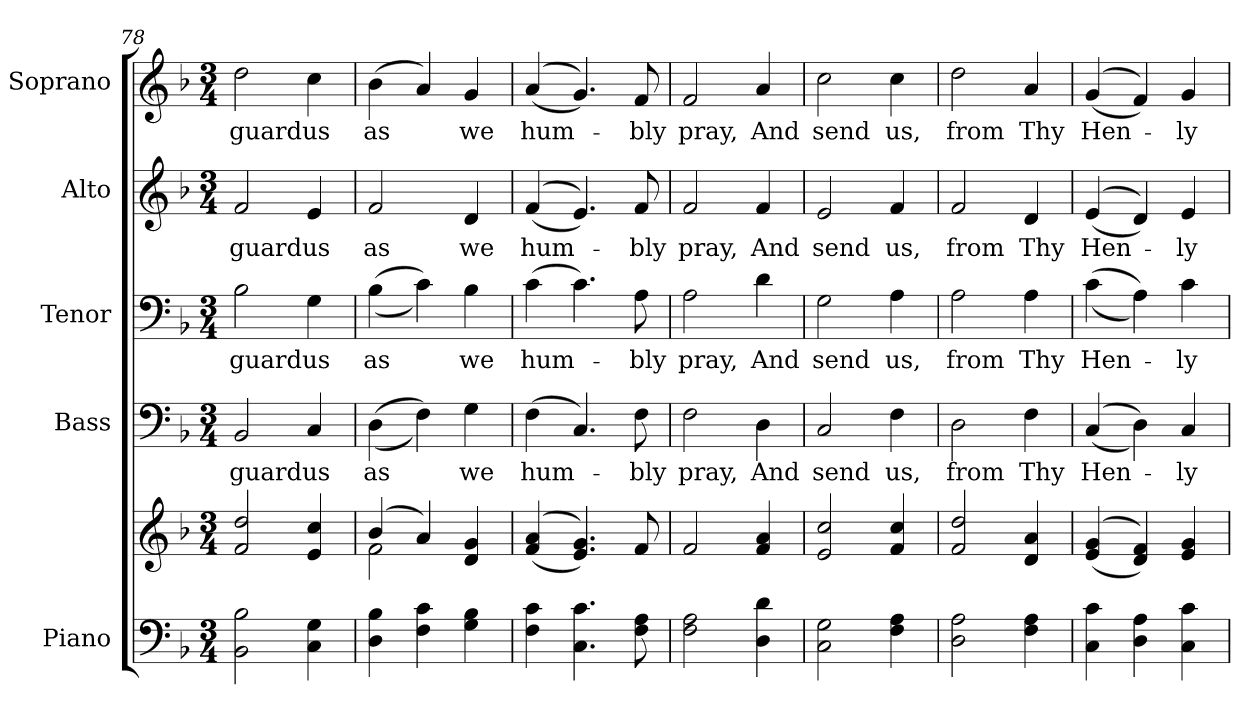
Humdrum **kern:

**kern	**kern	**kern	**text	**kern	**text	**kern	**text	**kern	**text
*part5	*part5	*part4	*part4	*part3	*part3	*part2	*part2	*part1	*part1
*staff6	*staff5	*staff4	*staff4	*staff3	*staff3	*staff2	*staff2	*staff1	*staff1
*I"Piano	*	*I"Bass	*	*I"Tenor	*	*I"Alto	*	*I"Soprano	*
*I'Pno.	*	*I'B.	*	*I'T.	*	*I'A.	*	*I'S.	*
!!LO:PB:g=z
*clefF4	*clefG2	*clefF4	*	*clefF4	*	*clefG2	*	*clefG2	*
*k[b-]	*k[b-]	*k[b-]	*	*k[b-]	*	*k[b-]	*	*k[b-]	*
*F:	*F:	*F:	*	*F:	*	*F:	*	*F:	*
*M3/4	*M3/4	*M3/4	*	*M3/4	*	*M3/4	*	*M3/4	*
=78	=78	=78	=78	=78	=78	=78	=78	=78	=78
!	!	!	!LO:LY:b:color=#000000	!	!	!	!	!	!
!	!	!	!	!	!LO:LY:b:color=#000000	!	!	!	!
!	!	!	!	!	!	!	!LO:LY:b:color=#000000	!	!
!	!	!	!	!	!	!	!	!	!LO:LY:b:color=#000000
2BB-i\ 2B-i	2fi/ 2ddi	2BB-i/	guard	2B-i\	guard	2fi/	guard	2ddi\	guard
!	!	!	!LO:LY:b:color=#000000	!	!	!	!	!	!
!	!	!	!	!	!LO:LY:b:color=#000000	!	!	!	!
!	!	!	!	!	!	!	!LO:LY:b:color=#000000	!	!
!	!	!	!	!	!	!	!	!	!LO:LY:b:color=#000000
4Ci\ 4Gi	4ei/ 4cci	4Ci/	us	4Gi\	us	4ei/	us	4cci\	us
=79	=79	=79	=79	=79	=79	=79	=79	=79	=79
*	*^	*	*	*	*	*	*	*	*
!	!	!	!	!LO:LY:b:color=#000000	!	!	!	!	!	!
!	!	!	!	!	!	!LO:LY:b:color=#000000	!	!	!	!
!	!	!	!	!	!	!	!	!LO:LY:b:color=#000000	!	!
!	!	!	!	!	!	!	!	!	!	!LO:LY:b:color=#000000
4Di\ 4B-i	(4b-i/	2fi\	((4Di\	as	((4B-i\	as	2fi/	as	(4b-i\	as
4Fi\ 4ci	4ai/)	.	4Fi\))	.	4ci\))	.	.	.	4ai/)	.
!	!	!	!	!LO:LY:b:color=#000000	!	!	!	!	!	!
!	!	!	!	!	!	!LO:LY:b:color=#000000	!	!	!	!
!	!	!	!	!	!	!	!	!LO:LY:b:color=#000000	!	!
!	!	!	!	!	!	!	!	!	!	!LO:LY:b:color=#000000
4Gi\ 4B-i	4di/ 4gi	4ryy	4Gi\	we	4B-i\	we	4di/	we	4gi/	we
*	*v	*v	*	*	*	*	*	*	*	*
=80	=80	=80	=80	=80	=80	=80	=80	=80	=80
*	*^	*	*	*	*	*	*	*	*
!	!	!	!	!LO:LY:b:color=#000000	!	!	!	!	!	!
*	*v	*v	*	*	*	*	*	*	*	*
*	*^	*	*	*	*	*	*	*	*
!	!	!	!	!	!	!LO:LY:b:color=#000000	!	!	!	!
*	*v	*v	*	*	*	*	*	*	*	*
*	*^	*	*	*	*	*	*	*	*
!	!	!	!	!	!	!	!	!LO:LY:b:color=#000000	!	!
*	*v	*v	*	*	*	*	*	*	*	*
*	*^	*	*	*	*	*	*	*	*
!	!	!	!	!	!	!	!	!	!	!LO:LY:b:color=#000000
*	*v	*v	*	*	*	*	*	*	*	*
4Fi\ 4ci	((4fi/ 4ai	(4Fi\	hum-	(4ci\	hum-	((4fi/	hum-	((4ai/	hum-
4.Ci\ 4.ci	4.ei/ 4.gi))	4.Ci/)	.	4.ci\)	.	4.ei/))	.	4.gi/))	.
!	!	!	!LO:LY:b:color=#000000	!	!	!	!	!	!
!	!	!	!	!	!LO:LY:b:color=#000000	!	!	!	!
!	!	!	!	!	!	!	!LO:LY:b:color=#000000	!	!
!	!	!	!	!	!	!	!	!	!LO:LY:b:color=#000000
8Fi\ 8Ai	8fi/	8Fi\	-bly	8Ai\	-bly	8fi/	-bly	8fi/	-bly
!!LO:PB:g=z
=81	=81	=81	=81	=81	=81	=81	=81	=81	=81
!	!	!	!LO:LY:b:color=#000000	!	!	!	!	!	!
!	!	!	!	!	!LO:LY:b:color=#000000	!	!	!	!
!	!	!	!	!	!	!	!LO:LY:b:color=#000000	!	!
!	!	!	!	!	!	!	!	!	!LO:LY:b:color=#000000
2Fi\ 2Ai	2fi/	2Fi\	pray,	2Ai\	pray,	2fi/	pray,	2fi/	pray,
!	!	!	!LO:LY:b:color=#000000	!	!	!	!	!	!
!	!	!	!	!	!LO:LY:b:color=#000000	!	!	!	!
!	!	!	!	!	!	!	!LO:LY:b:color=#000000	!	!
!	!	!	!	!	!	!	!	!	!LO:LY:b:color=#000000
4Di\ 4di	4fi/ 4ai	4Di\	And	4di\	And	4fi/	And	4ai/	And
=82	=82	=82	=82	=82	=82	=82	=82	=82	=82
!	!	!	!LO:LY:b:color=#000000	!	!	!	!	!	!
!	!	!	!	!	!LO:LY:b:color=#000000	!	!	!	!
!	!	!	!	!	!	!	!LO:LY:b:color=#000000	!	!
!	!	!	!	!	!	!	!	!	!LO:LY:b:color=#000000
2Ci\ 2Gi	2ei/ 2cci	2Ci/	send	2Gi\	send	2ei/	send	2cci\	send
!	!	!	!LO:LY:b:color=#000000	!	!	!	!	!	!
!	!	!	!	!	!LO:LY:b:color=#000000	!	!	!	!
!	!	!	!	!	!	!	!LO:LY:b:color=#000000	!	!
!	!	!	!	!	!	!	!	!	!LO:LY:b:color=#000000
4Fi\ 4Ai	4fi/ 4cci	4Fi\	us,	4Ai\	us,	4fi/	us,	4cci\	us,
=83	=83	=83	=83	=83	=83	=83	=83	=83	=83
!	!	!	!LO:LY:b:color=#000000	!	!	!	!	!	!
!	!	!	!	!	!LO:LY:b:color=#000000	!	!	!	!
!	!	!	!	!	!	!	!LO:LY:b:color=#000000	!	!
!	!	!	!	!	!	!	!	!	!LO:LY:b:color=#000000
2Di\ 2Ai	2fi/ 2ddi	2Di\	from	2Ai\	from	2fi/	from	2ddi\	from
!	!	!	!LO:LY:b:color=#000000	!	!	!	!	!	!
!	!	!	!	!	!LO:LY:b:color=#000000	!	!	!	!
!	!	!	!	!	!	!	!LO:LY:b:color=#000000	!	!
!	!	!	!	!	!	!	!	!	!LO:LY:b:color=#000000
4Fi\ 4Ai	4di/ 4ai	4Fi\	Thy	4Ai\	Thy	4di/	Thy	4ai/	Thy
!!LO:PB:g=z
=84	=84	=84	=84	=84	=84	=84	=84	=84	=84
!	!	!	!LO:LY:b:color=#000000	!	!	!	!	!	!
!	!	!	!	!	!LO:LY:b:color=#000000	!	!	!	!
!	!	!	!	!	!	!	!LO:LY:b:color=#000000	!	!
!	!	!	!	!	!	!	!	!	!LO:LY:b:color=#000000
4Ci\ 4ci	((4ei/ 4gi	((4Ci/	Hen-	((4ci\	Hen-	((4ei/	Hen-	((4gi/	Hen-
4Di\ 4Ai	4di/ 4fi))	4Di\))	.	4Ai\))	.	4di/))	.	4fi/))	.
!	!	!	!LO:LY:b:color=#000000	!	!	!	!	!	!
!	!	!	!	!	!LO:LY:b:color=#000000	!	!	!	!
!	!	!	!	!	!	!	!LO:LY:b:color=#000000	!	!
!	!	!	!	!	!	!	!	!	!LO:LY:b:color=#000000
4Ci\ 4ci	4ei/ 4gi	4Ci/	-ly	4ci\	-ly	4ei/	-ly	4gi/	-ly
=	=	=	=	=	=	=	=	=	=
*-	*-	*-	*-	*-	*-	*-	*-	*-	*-
